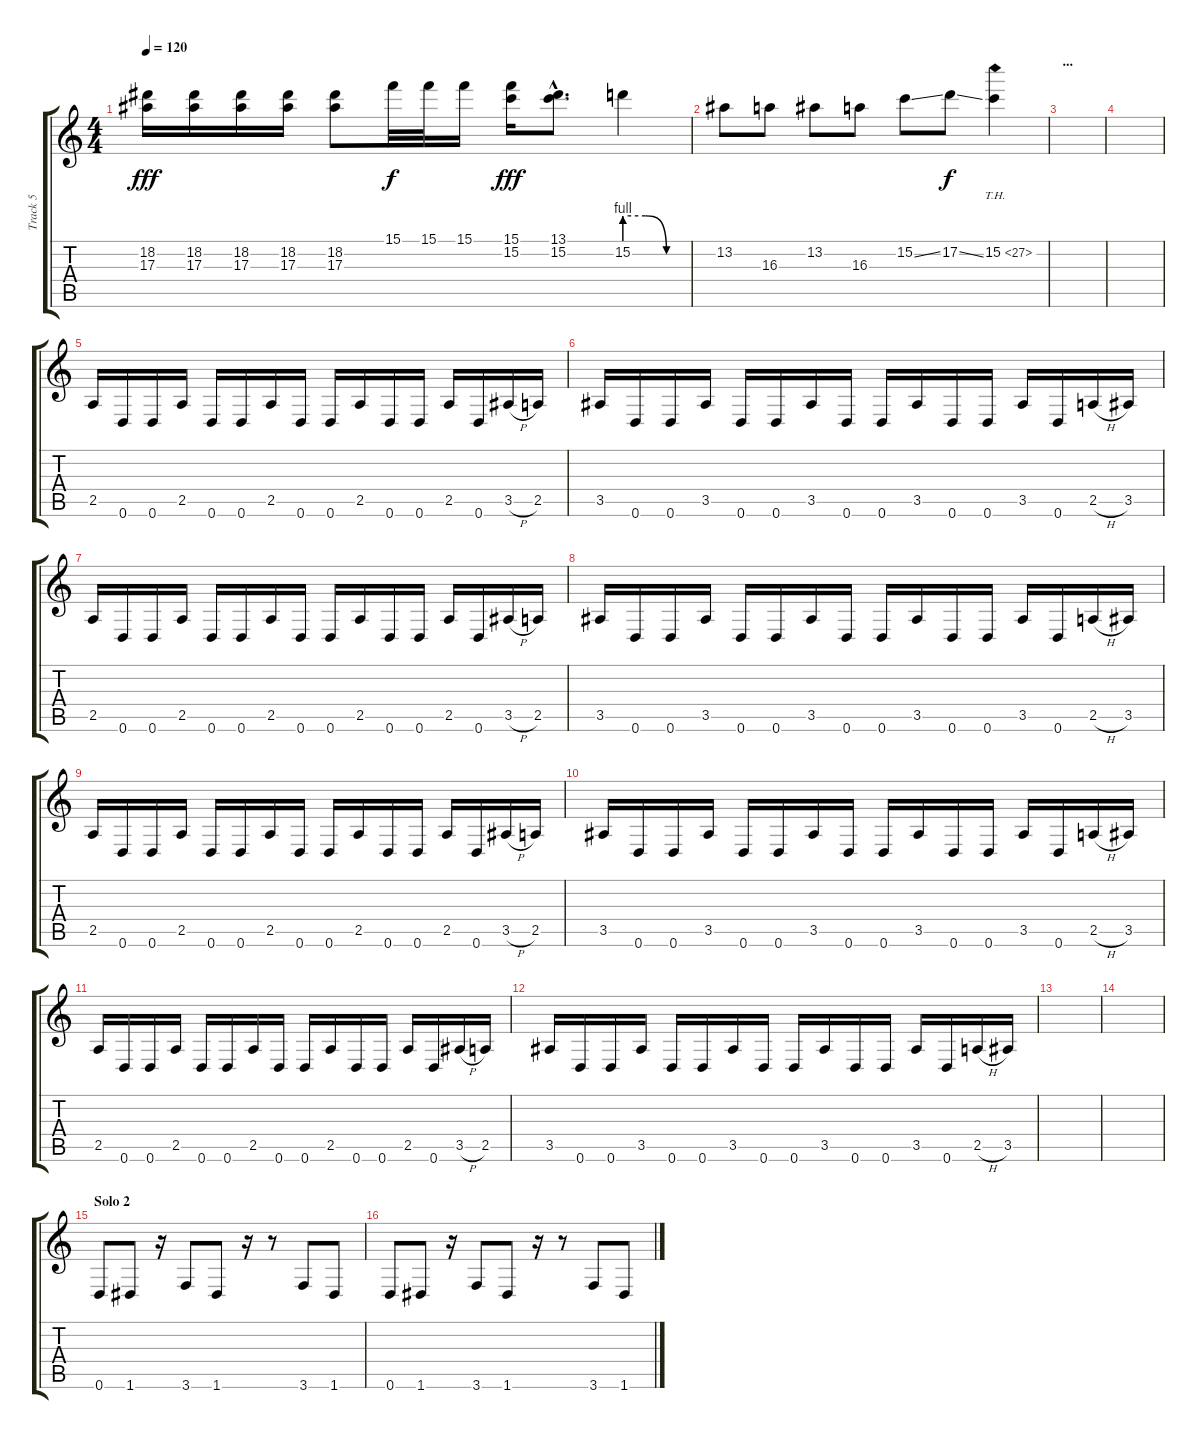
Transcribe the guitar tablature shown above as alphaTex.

\track ("Track 5" "Track 5") {instrument acousticguitarsteel}
\staff {score tabs}
\tuning (D4 A3 F3 C3 G2 D2) {hide}
\ts (4 4)
\tempo 120
\clef g2
\ks c
(18.2 17.3).16{dy fff} (18.2 17.3).16 (18.2 17.3).16 (18.2 17.3).16 (18.2 17.3).8 15.1.32{dy f} 15.1.32 15.1.16 (15.1 15.2).16{dy fff} (13.1{hac} 15.2{hac}).8{d} 15.2{be (custom 0 4 20 4 40 0 60 0)}.4 |
13.2.8 16.3.8 13.2.8 16.3.8 15.2{ss}.8 17.2{ss}.8{dy f} 15.2{th 12}.4 |
\section ("" "...")
|
|
2.5.16{volume 13 instrument distortionguitar} 0.6.16 0.6.16 2.5.16 0.6.16 0.6.16 2.5.16 0.6.16 0.6.16 2.5.16 0.6.16 0.6.16 2.5.16 0.6.16 3.5{h}.16 2.5.16 |
3.5.16{instrument distortionguitar} 0.6.16 0.6.16 3.5.16 0.6.16 0.6.16 3.5.16 0.6.16 0.6.16 3.5.16 0.6.16 0.6.16 3.5.16 0.6.16 2.5{h}.16 3.5.16 |
2.5.16{instrument distortionguitar} 0.6.16 0.6.16 2.5.16 0.6.16 0.6.16 2.5.16 0.6.16 0.6.16 2.5.16 0.6.16 0.6.16 2.5.16 0.6.16 3.5{h}.16 2.5.16 |
3.5.16{instrument distortionguitar} 0.6.16 0.6.16 3.5.16 0.6.16 0.6.16 3.5.16 0.6.16 0.6.16 3.5.16 0.6.16 0.6.16 3.5.16 0.6.16 2.5{h}.16 3.5.16 |
2.5.16{instrument distortionguitar} 0.6.16 0.6.16 2.5.16 0.6.16 0.6.16 2.5.16 0.6.16 0.6.16 2.5.16 0.6.16 0.6.16 2.5.16 0.6.16 3.5{h}.16 2.5.16 |
3.5.16{instrument distortionguitar} 0.6.16 0.6.16 3.5.16 0.6.16 0.6.16 3.5.16 0.6.16 0.6.16 3.5.16 0.6.16 0.6.16 3.5.16 0.6.16 2.5{h}.16 3.5.16 |
2.5.16{instrument distortionguitar} 0.6.16 0.6.16 2.5.16 0.6.16 0.6.16 2.5.16 0.6.16 0.6.16 2.5.16 0.6.16 0.6.16 2.5.16 0.6.16 3.5{h}.16 2.5.16 |
3.5.16{instrument distortionguitar} 0.6.16 0.6.16 3.5.16 0.6.16 0.6.16 3.5.16 0.6.16 0.6.16 3.5.16 0.6.16 0.6.16 3.5.16 0.6.16 2.5{h}.16 3.5.16 |
|
|
\section ("" "Solo 2")
0.6.8{instrument distortionguitar} 1.6.8 r.16 3.6.8 1.6.8 r.16 r.8 3.6.8 1.6.8 |
0.6.8{instrument distortionguitar} 1.6.8 r.16 3.6.8 1.6.8 r.16 r.8 3.6.8 1.6.8
